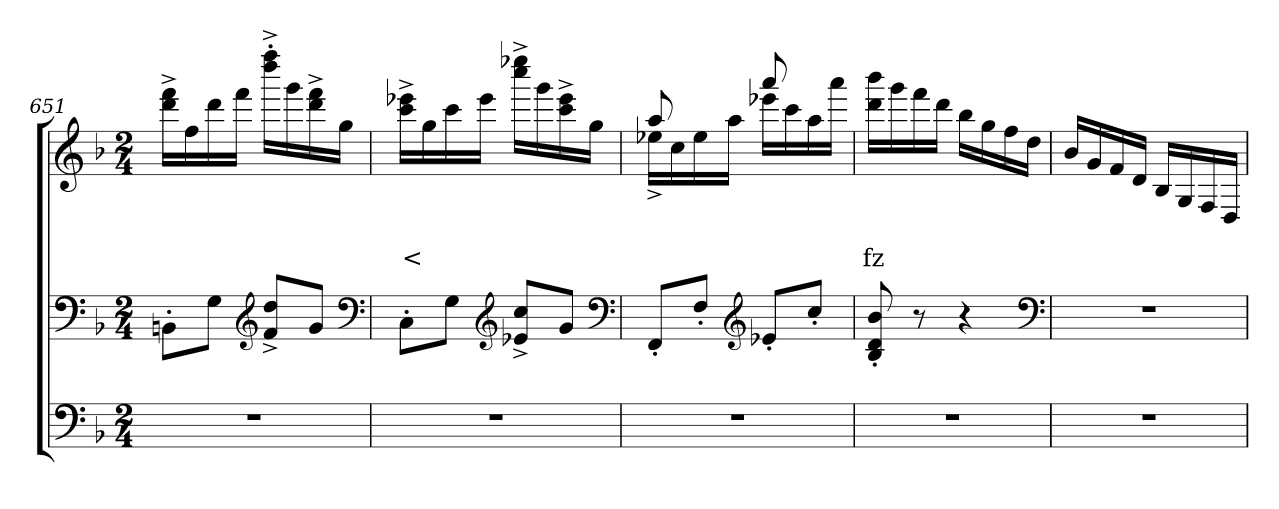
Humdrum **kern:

**kern	**kern	**kern	**text	**text
*part3	*part2	*part1	*part1	*part1
*staff3	*staff2	*staff1	*staff1	*staff1
*clefF4	*clefF4	*clefG2	*	*
*k[b-]	*k[b-]	*k[b-]	*	*
*M2/4	*M2/4	*M2/4	*	*
=651	=651	=651	=651	=651
2r	8BBn'>L	16fff^> 16ddd^>LL	.	.
.	.	16ff	.	.
.	8GJ	16ddd	.	.
.	.	16fffJJ	.	.
*	*clefG2	*	*	*
.	8dd^> 8f^>L	16ffff'>^> 16dddd'>^>LL	.	.
.	.	16ggg	.	.
.	8gJ	16fff^> 16ddd^>	.	.
.	.	16ggJJ	.	.
*	*clefF4	*	*	*
=652	=652	=652	=652	=652
2r	8C'>L	16eee-X^> 16ccc^>LL	.	<
.	.	16gg	.	.
.	8GJ	16ccc	.	.
.	.	16eee-JJ	.	.
*	*clefG2	*	*	*
.	8cc^> 8e-X^>L	16eeee-^> 16cccc^>LL	.	.
.	.	16ggg	.	.
.	8gJ	16eee-^> 16ccc^>	.	.
.	.	16ggJJ	.	.
*	*clefF4	*	*	*
=653	=653	=653	=653	=653
*	*	*^	*	*
2r	8FF'>L	8aa	16ee-X^>LL	.	.
.	.	.	16cc	.	.
.	8F'>J	8ryy	16ee-	.	.
.	.	.	16aaJJ	.	.
*	*clefG2	*	*	*	*
.	8e-X'>L	8aaa	16eee-LL	.	.
.	.	.	16ccc	.	.
.	8cc'>J	8ryy	16aa	.	.
.	.	.	16aaaJJ	.	.
*	*	*v	*v	*	*
=654	=654	=654	=654	=654
2r	8b-'> 8d'> 8B-'>	16bbb- 16dddLL	.	fz
.	.	16ggg	.	.
.	8r	16fff	.	.
.	.	16dddJJ	.	.
.	4r	16bb-LL	.	.
.	.	16gg	.	.
.	.	16ff	.	.
.	.	16ddJJ	.	.
*	*clefF4	*	*	*
=655	=655	=655	=655	=655
2r	2r	16b-LL	.	.
.	.	16g	.	.
.	.	16f	.	.
.	.	16dJJ	.	.
.	.	16B-LL	.	.
.	.	16G	.	.
.	.	16F	.	.
.	.	16DJJ	.	.
=	=	=	=	=
*-	*-	*-	*-	*-
